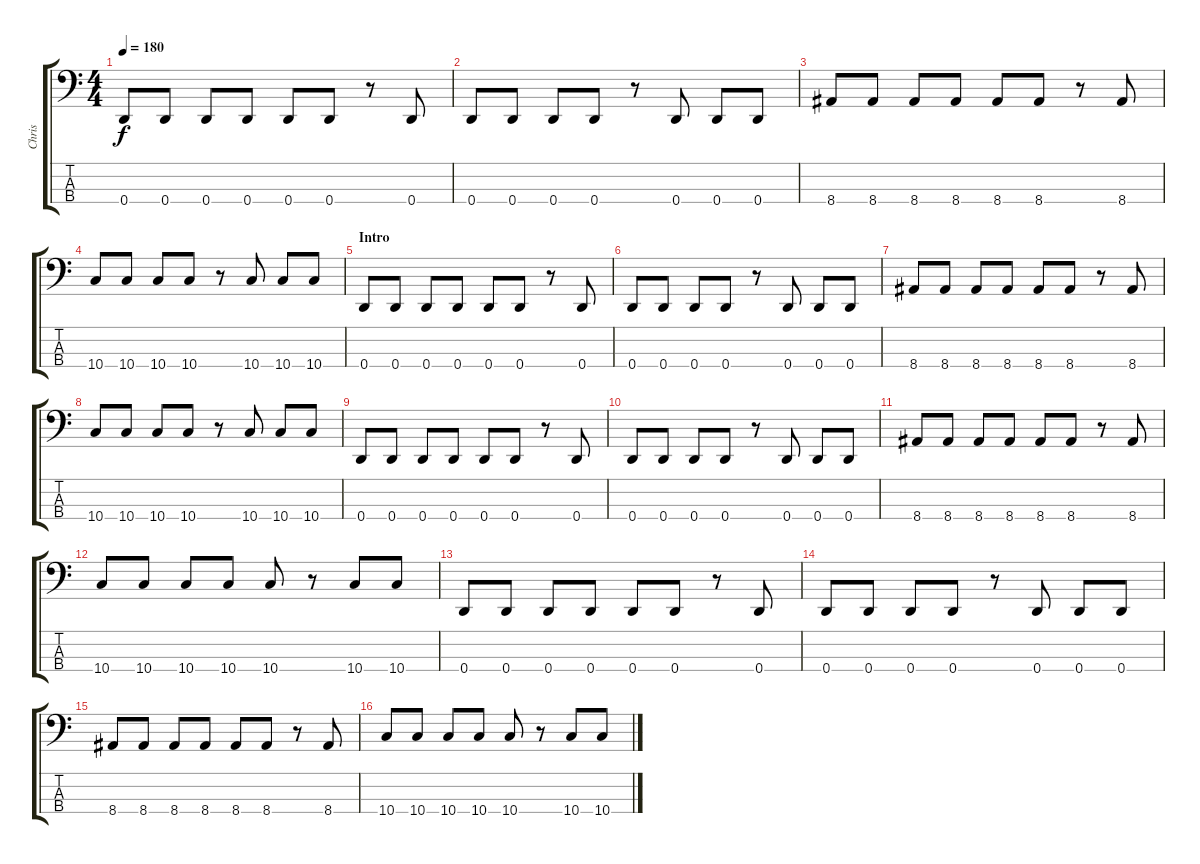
\track ("Chris" "Chris") {instrument electricbassfinger}
\staff {score tabs}
\tuning (G2 D2 A1 D1) {hide}
\ts (4 4)
\tempo 180
\clef f4
\ks c
0.4.8{dy f instrument electricbassfinger} 0.4.8 0.4.8 0.4.8 0.4.8 0.4.8 r.8 0.4.8 |
0.4.8 0.4.8 0.4.8 0.4.8 r.8 0.4.8 0.4.8 0.4.8 |
8.4.8 8.4.8 8.4.8 8.4.8 8.4.8 8.4.8 r.8 8.4.8 |
10.4.8 10.4.8 10.4.8 10.4.8 r.8 10.4.8 10.4.8 10.4.8 |
\section ("" "Intro")
0.4.8 0.4.8 0.4.8 0.4.8 0.4.8 0.4.8 r.8 0.4.8 |
0.4.8 0.4.8 0.4.8 0.4.8 r.8 0.4.8 0.4.8 0.4.8 |
8.4.8 8.4.8 8.4.8 8.4.8 8.4.8 8.4.8 r.8 8.4.8 |
10.4.8 10.4.8 10.4.8 10.4.8 r.8 10.4.8 10.4.8 10.4.8 |
0.4.8 0.4.8 0.4.8 0.4.8 0.4.8 0.4.8 r.8 0.4.8 |
0.4.8 0.4.8 0.4.8 0.4.8 r.8 0.4.8 0.4.8 0.4.8 |
8.4.8 8.4.8 8.4.8 8.4.8 8.4.8 8.4.8 r.8 8.4.8 |
10.4.8 10.4.8 10.4.8 10.4.8 10.4.8 r.8 10.4.8 10.4.8 |
0.4.8 0.4.8 0.4.8 0.4.8 0.4.8 0.4.8 r.8 0.4.8 |
0.4.8 0.4.8 0.4.8 0.4.8 r.8 0.4.8 0.4.8 0.4.8 |
8.4.8 8.4.8 8.4.8 8.4.8 8.4.8 8.4.8 r.8 8.4.8 |
10.4.8 10.4.8 10.4.8 10.4.8 10.4.8 r.8 10.4.8 10.4.8
